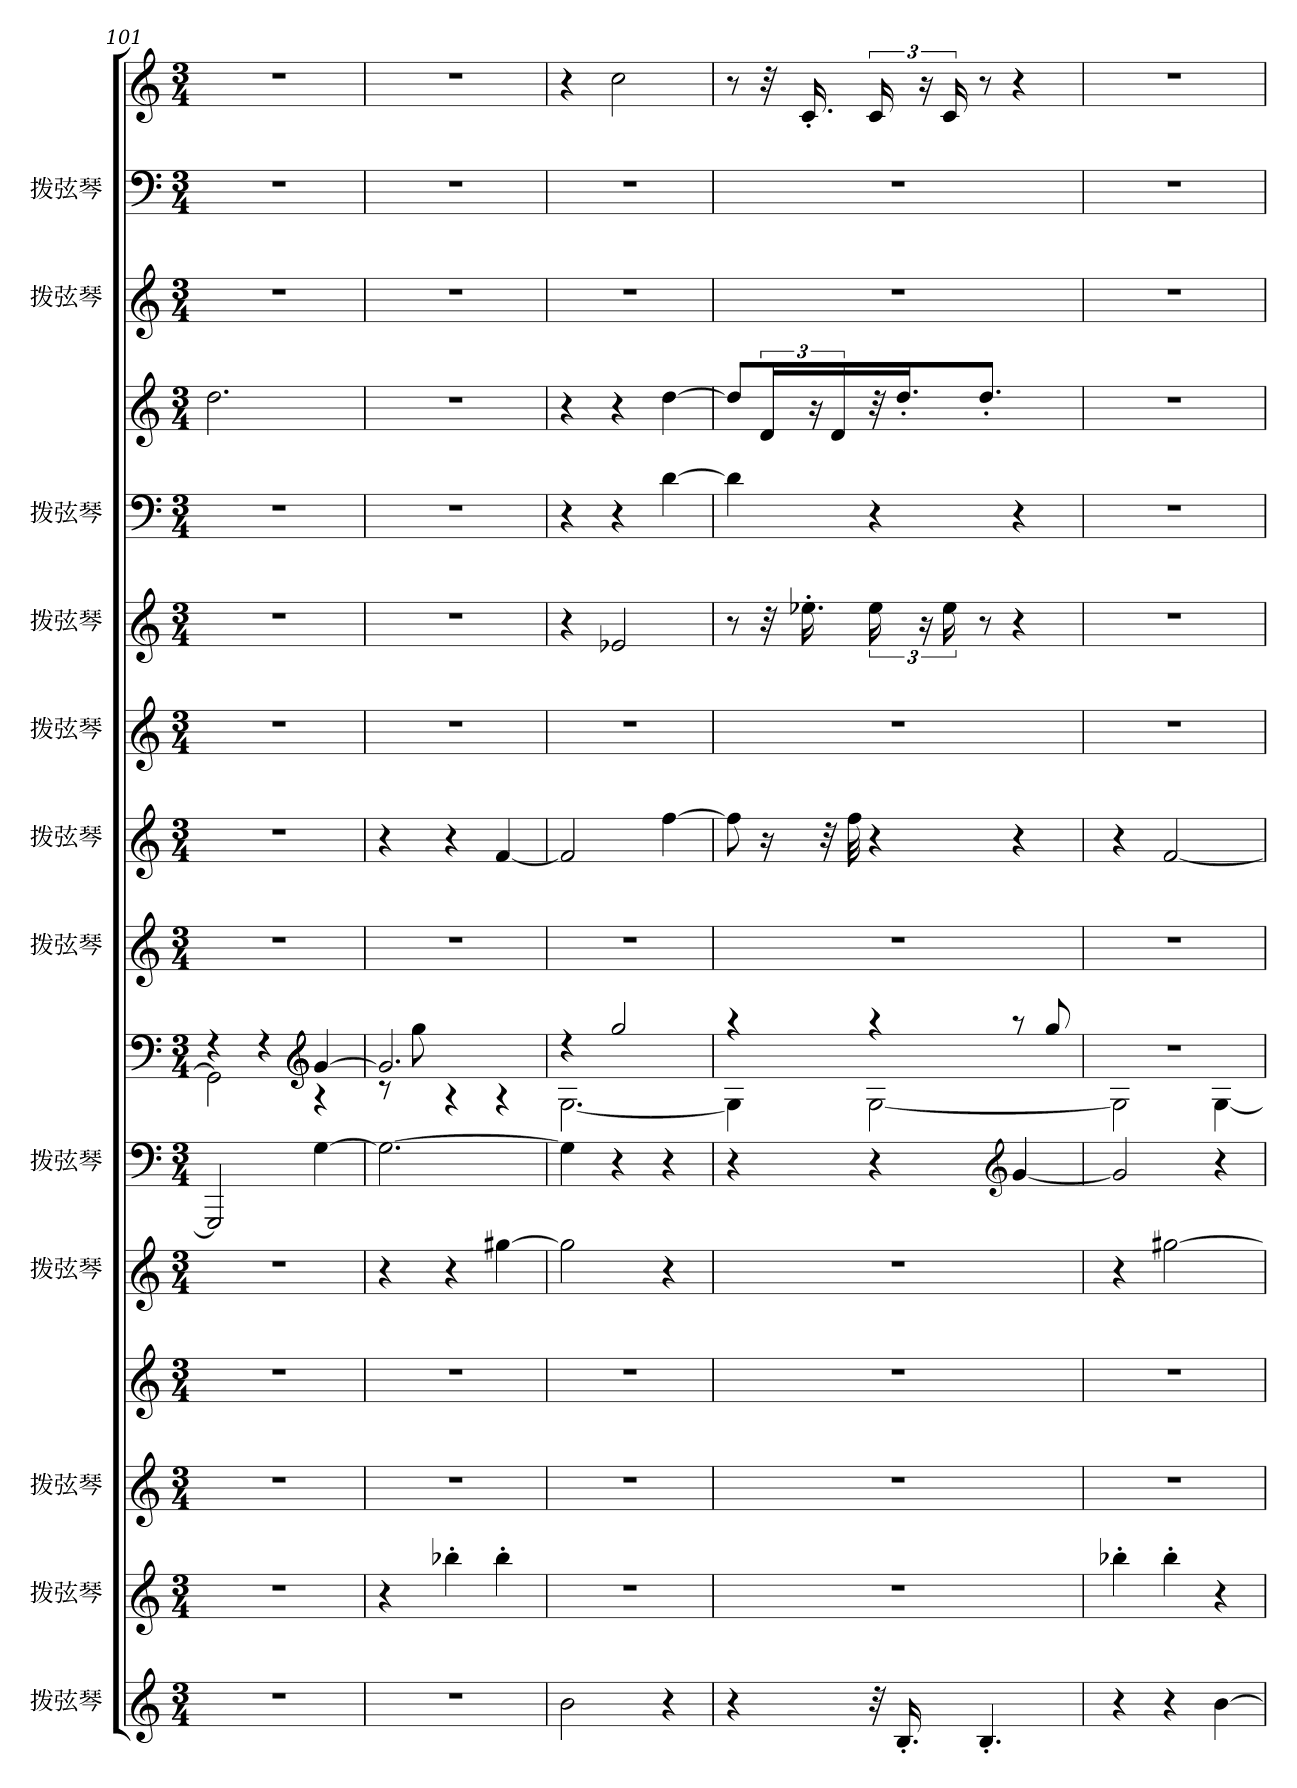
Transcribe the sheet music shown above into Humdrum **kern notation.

**kern	**kern	**kern	**kern	**kern	**kern	**kern	**kern	**kern	**kern	**kern	**kern	**kern	**kern	**kern	**kern
*part12	*part11	*part10	*part10	*part9	*part8	*part8	*part7	*part6	*part5	*part4	*part3	*part3	*part2	*part1	*part1
*staff16	*staff15	*staff14	*staff13	*staff12	*staff11	*staff10	*staff9	*staff8	*staff7	*staff6	*staff5	*staff4	*staff3	*staff2	*staff1
*I"拨弦琴	*I"拨弦琴	*I"拨弦琴	*	*I"拨弦琴	*I"拨弦琴	*	*I"拨弦琴	*I"拨弦琴	*I"拨弦琴	*I"拨弦琴	*I"拨弦琴	*	*I"拨弦琴	*I"拨弦琴	*
*clefG2	*clefG2	*clefG2	*clefG2	*clefG2	*clefF4	*clefF4	*clefG2	*clefG2	*clefG2	*clefG2	*clefF4	*clefG2	*clefG2	*clefF4	*clefG2
*k[]	*k[]	*k[]	*k[]	*k[]	*k[]	*k[]	*k[]	*k[]	*k[]	*k[]	*k[]	*k[]	*k[]	*k[]	*k[]
*M3/4	*M3/4	*M3/4	*M3/4	*M3/4	*M3/4	*M3/4	*M3/4	*M3/4	*M3/4	*M3/4	*M3/4	*M3/4	*M3/4	*M3/4	*M3/4
=101	=101	=101	=101	=101	=101	=101	=101	=101	=101	=101	=101	=101	=101	=101	=101
*	*	*	*	*	*	*^	*	*	*	*	*	*	*	*	*
2.r	2.r	2.r	2.r	2.r	2GGG/]	4r	2GG\]	2.r	2.r	2.r	2.r	2.r	2.dd\	2.r	2.r	2.r
.	.	.	.	.	.	4r	.	.	.	.	.	.	.	.	.	.
*	*	*	*	*	*	*clefG2	*	*	*	*	*	*	*	*	*	*
.	.	.	.	.	[4G\	[4g/	4r	.	.	.	.	.	.	.	.	.
=102	=102	=102	=102	=102	=102	=102	=102	=102	=102	=102	=102	=102	=102	=102	=102	=102
2.r	4r	2.r	2.r	4r	2.G\_	2.g/]	8r	2.r	4r	2.r	2.r	2.r	2.r	2.r	2.r	2.r
.	.	.	.	.	.	.	8gg\	.	.	.	.	.	.	.	.	.
.	4bb-X'\	.	.	4r	.	.	4r	.	4r	.	.	.	.	.	.	.
.	4bb-'\	.	.	[4gg#X\	.	.	4r	.	[4f/	.	.	.	.	.	.	.
=103	=103	=103	=103	=103	=103	=103	=103	=103	=103	=103	=103	=103	=103	=103	=103	=103
2b\	2.r	2.r	2.r	2gg#\]	4G\]	4r	[2.G\	2.r	2f/]	2.r	4r	4r	4r	2.r	2.r	4r
.	.	.	.	.	4r	2gg/	.	.	.	.	2e-X/	4r	4r	.	.	2cc\
4r	.	.	.	4r	4r	.	.	.	[4ff\	.	.	[4d\	[4dd\	.	.	.
!!LO:PB:g=z
=104	=104	=104	=104	=104	=104	=104	=104	=104	=104	=104	=104	=104	=104	=104	=104	=104
4r	2.r	2.r	2.r	2.r	4r	4r	4G\]	2.r	8ff\]	2.r	8r	4d\]	8dd/L]	2.r	2.r	8r
.	.	.	.	.	.	.	.	.	16r	.	32r	.	24d/Jk	.	.	32r
.	.	.	.	.	.	.	.	.	.	.	16.ee-X'\	.	.	.	.	16.c'/
.	.	.	.	.	.	.	.	.	.	.	.	.	24r	.	.	.
.	.	.	.	.	.	.	.	.	32r	.	.	.	.	.	.	.
.	.	.	.	.	.	.	.	.	.	.	.	.	24d/	.	.	.
.	.	.	.	.	.	.	.	.	32ff\	.	.	.	.	.	.	.
32r	.	.	.	.	4r	4r	[2G\	.	4r	.	24ee-\	4r	32r	.	.	24c/
16.B'/	.	.	.	.	.	.	.	.	.	.	.	.	16.dd'\	.	.	.
.	.	.	.	.	.	.	.	.	.	.	24r	.	.	.	.	24r
.	.	.	.	.	.	.	.	.	.	.	24ee-\	.	.	.	.	24c/
4.B'/	.	.	.	.	.	.	.	.	.	.	8r	.	4.dd'\	.	.	8r
*	*	*	*	*	*clefG2	*	*	*	*	*	*	*	*	*	*	*
.	.	.	.	.	[4g/	8r	.	.	4r	.	4r	4r	.	.	.	4r
.	.	.	.	.	.	8gg/	.	.	.	.	.	.	.	.	.	.
=105	=105	=105	=105	=105	=105	=105	=105	=105	=105	=105	=105	=105	=105	=105	=105	=105
4r	4bb-X'\	2.r	2.r	4r	2g/]	2.r	2G\]	2.r	4r	2.r	2.r	2.r	2.r	2.r	2.r	2.r
4r	4bb-'\	.	.	[2gg#X\	.	.	.	.	[2f/	.	.	.	.	.	.	.
[4b\	4r	.	.	.	4r	.	[4G\	.	.	.	.	.	.	.	.	.
*	*	*	*	*	*	*v	*v	*	*	*	*	*	*	*	*	*
=	=	=	=	=	=	=	=	=	=	=	=	=	=	=	=
*-	*-	*-	*-	*-	*-	*-	*-	*-	*-	*-	*-	*-	*-	*-	*-
